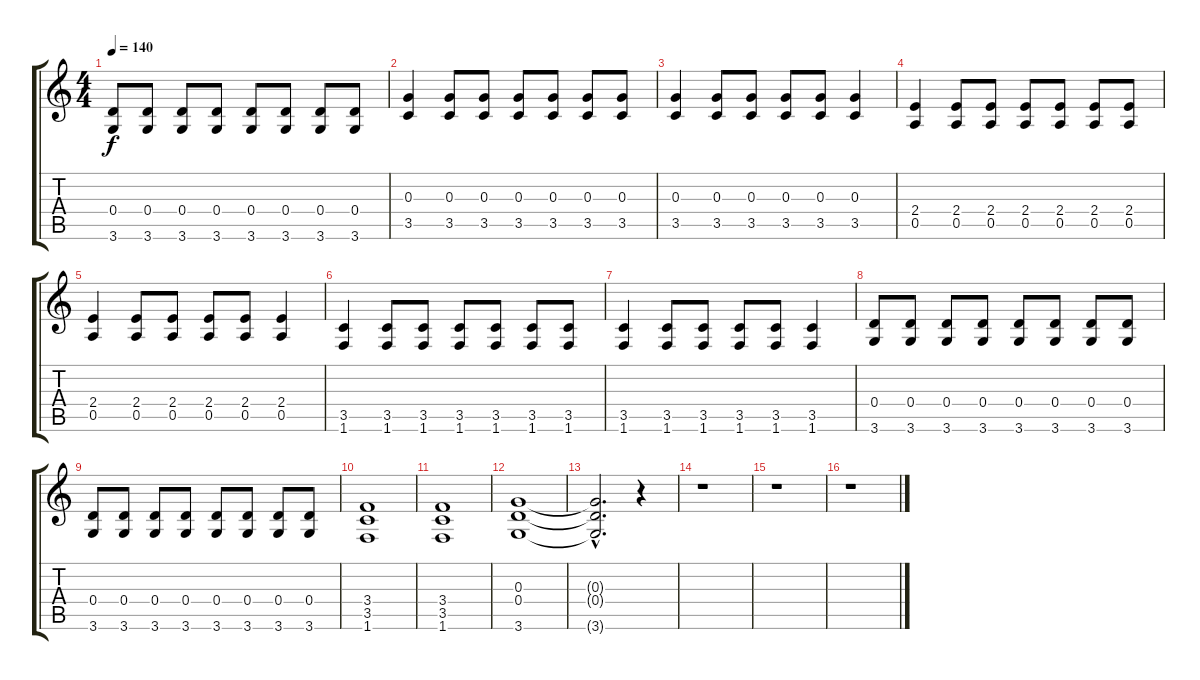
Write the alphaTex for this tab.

\track "" {instrument distortionguitar}
\staff {score tabs}
\tuning (E4 B3 G3 D3 A2 E2) {hide}
\ts (4 4)
\tempo 140
\clef g2
\ks c
(0.4 3.6).8{dy f} (0.4 3.6).8 (0.4 3.6).8 (0.4 3.6).8 (0.4 3.6).8 (0.4 3.6).8 (0.4 3.6).8 (0.4 3.6).8 |
(0.3 3.5).4 (0.3 3.5).8 (0.3 3.5).8 (0.3 3.5).8 (0.3 3.5).8 (0.3 3.5).8 (0.3 3.5).8 |
(0.3 3.5).4 (0.3 3.5).8 (0.3 3.5).8 (0.3 3.5).8 (0.3 3.5).8 (0.3 3.5).4 |
(2.4 0.5).4 (2.4 0.5).8 (2.4 0.5).8 (2.4 0.5).8 (2.4 0.5).8 (2.4 0.5).8 (2.4 0.5).8 |
(2.4 0.5).4 (2.4 0.5).8 (2.4 0.5).8 (2.4 0.5).8 (2.4 0.5).8 (2.4 0.5).4 |
(3.5 1.6).4 (3.5 1.6).8 (3.5 1.6).8 (3.5 1.6).8 (3.5 1.6).8 (3.5 1.6).8 (3.5 1.6).8 |
(3.5 1.6).4 (3.5 1.6).8 (3.5 1.6).8 (3.5 1.6).8 (3.5 1.6).8 (3.5 1.6).4 |
(0.4 3.6).8 (0.4 3.6).8 (0.4 3.6).8 (0.4 3.6).8 (0.4 3.6).8 (0.4 3.6).8 (0.4 3.6).8 (0.4 3.6).8 |
(0.4 3.6).8 (0.4 3.6).8 (0.4 3.6).8 (0.4 3.6).8 (0.4 3.6).8 (0.4 3.6).8 (0.4 3.6).8 (0.4 3.6).8 |
(3.4 3.5 1.6).1 |
(3.4 3.5 1.6).1 |
(0.3 0.4 3.6).1 |
(0.3{hac t} 0.4{hac t} 3.6{hac t}).2{d} r.4 |
r.1 |
r.1 |
r.1
